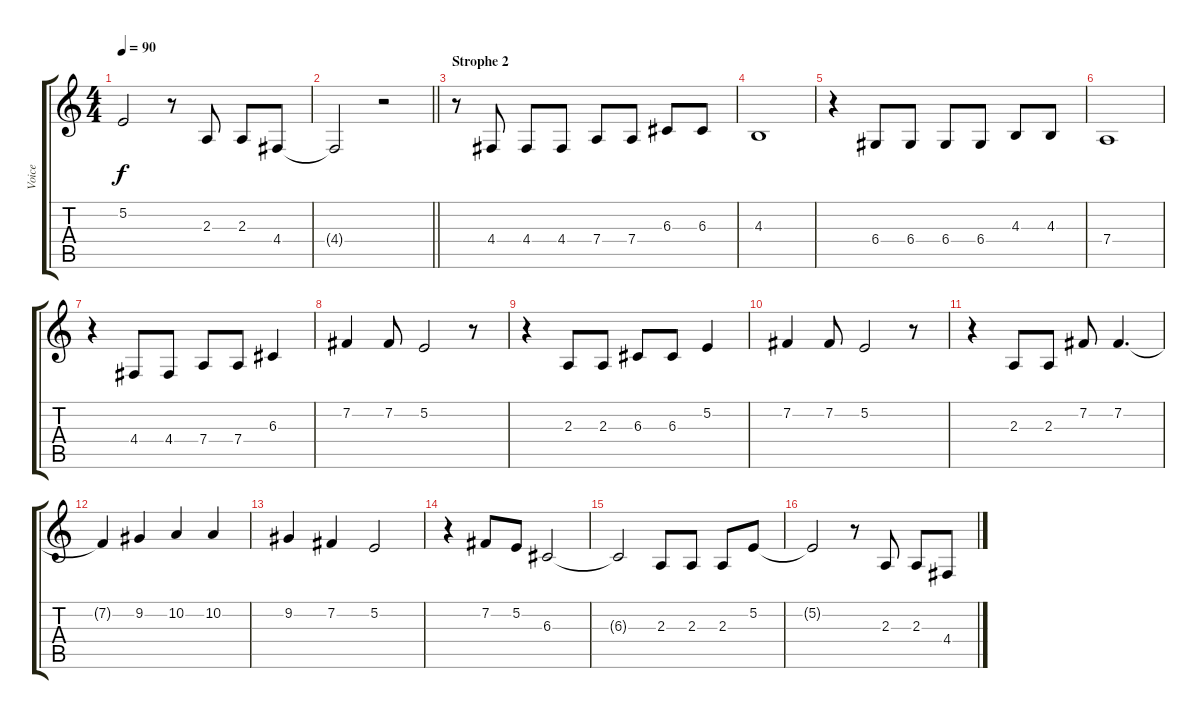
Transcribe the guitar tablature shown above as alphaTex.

\track ("Voice" "Voice") {instrument trombone}
\staff {score tabs}
\tuning (E4 B3 G3 D3 A2 E2) {hide}
\ts (4 4)
\tempo 90
\clef g2
\ks c
5.2{t}.2{dy f} r.8 2.3.8 2.3.8 4.4.8 |
\barLineRight lightlight
4.4{t}.2 r.2 |
\section ("" "Strophe 2")
r.8 4.4.8 4.4.8 4.4.8 7.4.8 7.4.8 6.3.8 6.3.8 |
4.3.1 |
r.4 6.4.8 6.4.8 6.4.8 6.4.8 4.3.8 4.3.8 |
7.4.1 |
r.4 4.4.8 4.4.8 7.4.8 7.4.8 6.3.4 |
7.2.4 7.2.8 5.2.2 r.8 |
r.4 2.3.8 2.3.8 6.3.8 6.3.8 5.2.4 |
7.2.4 7.2.8 5.2.2 r.8 |
r.4 2.3.8 2.3.8 7.2.8 7.2.4{d} |
7.2{t}.4 9.2.4 10.2.4 10.2.4 |
9.2.4 7.2.4 5.2.2 |
r.4 7.2.8 5.2.8 6.3.2 |
6.3{t}.2 2.3.8 2.3.8 2.3.8 5.2.8 |
5.2{t}.2 r.8 2.3.8 2.3.8 4.4.8
